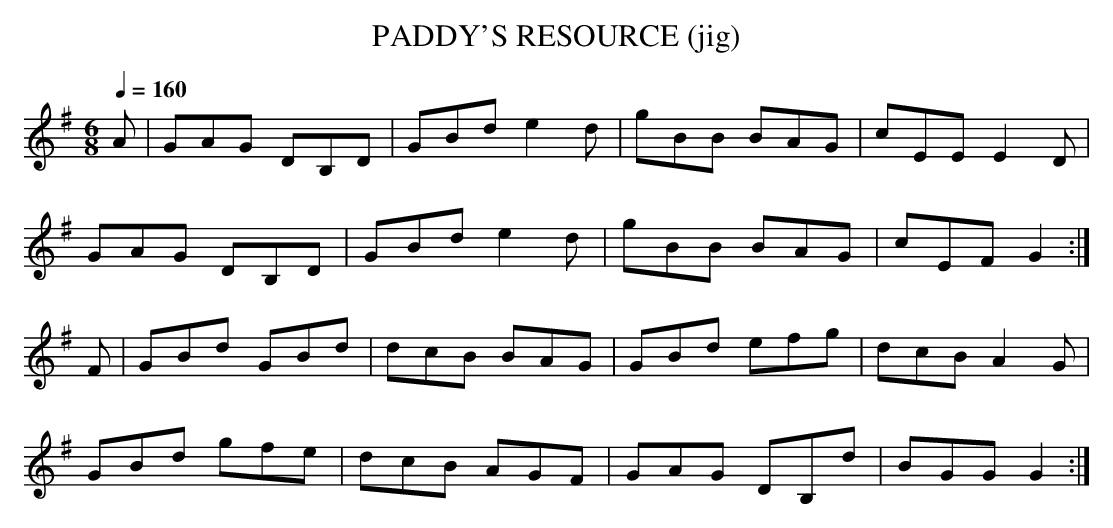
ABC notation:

X:1
T:PADDY'S RESOURCE (jig)
Q:1/4=160
M:6/8
L:1/8
K:G
A|GAG DB,D|GBd e2d|gBB BAG|cEE E2D|
GAG DB,D|GBd e2d|gBB BAG|cEF G2 :|
F|GBd GBd|dcB BAG|GBd efg|dcB A2G|
GBd gfe|dcB AGF|GAG DB,d|BGG G2 :|
